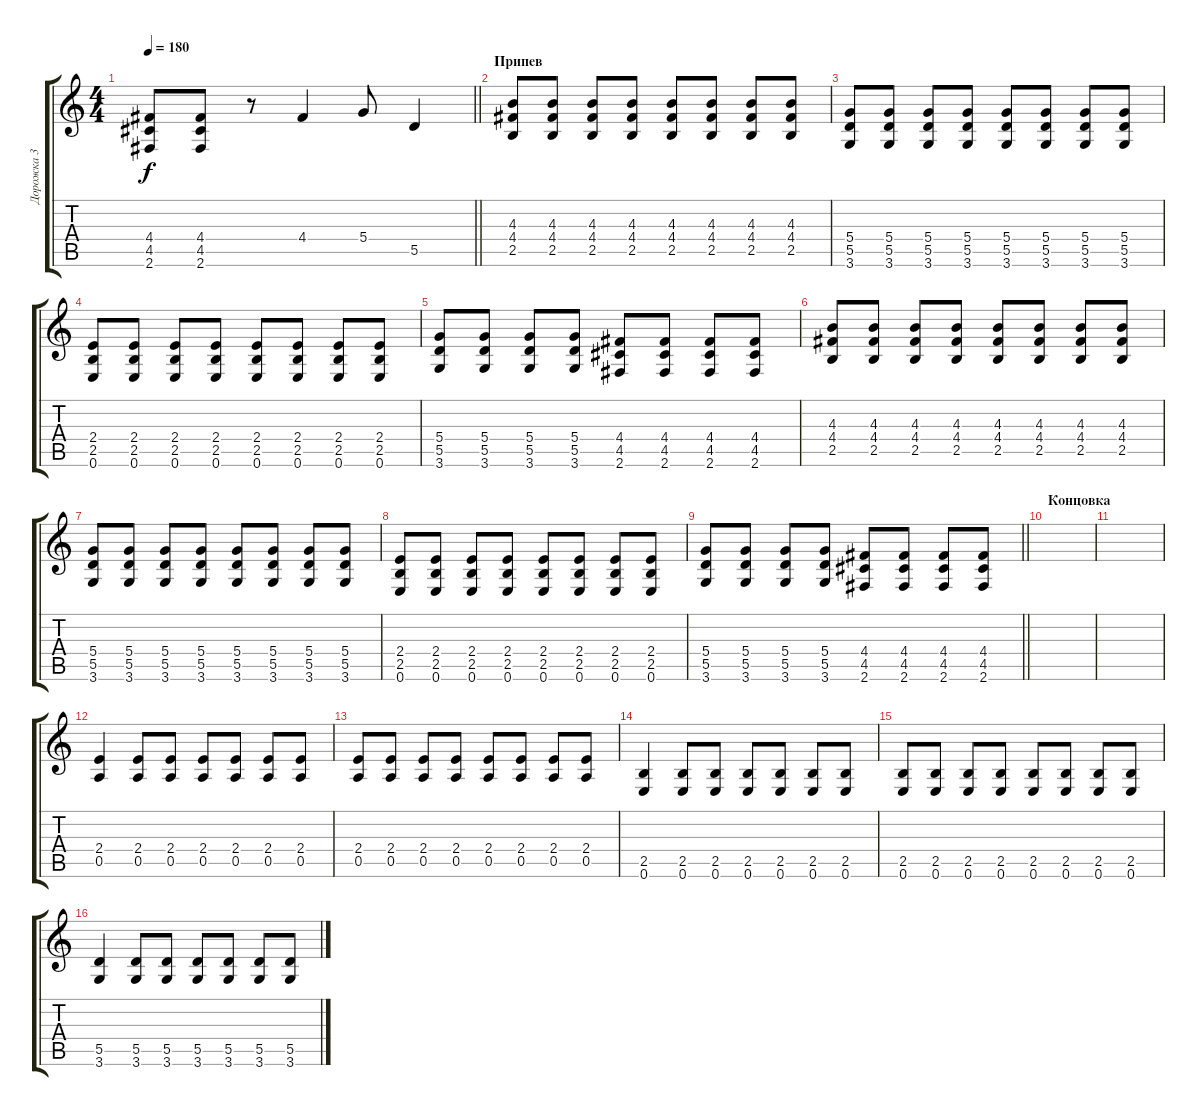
\track ("Дорожка 3" "Дорожка 3") {instrument distortionguitar}
\staff {score tabs}
\tuning (E4 B3 G3 D3 A2 E2) {hide}
\ts (4 4)
\tempo 180
\clef g2
\barLineRight lightlight
\ks c
(4.4 4.5 2.6).8{dy f} (4.4 4.5 2.6).8 r.8 4.4.4 5.4.8 5.5.4 |
\section ("" "Припев")
(4.3 4.4 2.5).8 (4.3 4.4 2.5).8 (4.3 4.4 2.5).8 (4.3 4.4 2.5).8 (4.3 4.4 2.5).8 (4.3 4.4 2.5).8 (4.3 4.4 2.5).8 (4.3 4.4 2.5).8 |
(5.4 5.5 3.6).8 (5.4 5.5 3.6).8 (5.4 5.5 3.6).8 (5.4 5.5 3.6).8 (5.4 5.5 3.6).8 (5.4 5.5 3.6).8 (5.4 5.5 3.6).8 (5.4 5.5 3.6).8 |
(2.4 2.5 0.6).8 (2.4 2.5 0.6).8 (2.4 2.5 0.6).8 (2.4 2.5 0.6).8 (2.4 2.5 0.6).8 (2.4 2.5 0.6).8 (2.4 2.5 0.6).8 (2.4 2.5 0.6).8 |
(5.4 5.5 3.6).8 (5.4 5.5 3.6).8 (5.4 5.5 3.6).8 (5.4 5.5 3.6).8 (4.4 4.5 2.6).8 (4.4 4.5 2.6).8 (4.4 4.5 2.6).8 (4.4 4.5 2.6).8 |
(4.3 4.4 2.5).8 (4.3 4.4 2.5).8 (4.3 4.4 2.5).8 (4.3 4.4 2.5).8 (4.3 4.4 2.5).8 (4.3 4.4 2.5).8 (4.3 4.4 2.5).8 (4.3 4.4 2.5).8 |
(5.4 5.5 3.6).8 (5.4 5.5 3.6).8 (5.4 5.5 3.6).8 (5.4 5.5 3.6).8 (5.4 5.5 3.6).8 (5.4 5.5 3.6).8 (5.4 5.5 3.6).8 (5.4 5.5 3.6).8 |
(2.4 2.5 0.6).8 (2.4 2.5 0.6).8 (2.4 2.5 0.6).8 (2.4 2.5 0.6).8 (2.4 2.5 0.6).8 (2.4 2.5 0.6).8 (2.4 2.5 0.6).8 (2.4 2.5 0.6).8 |
\barLineRight lightlight
(5.4 5.5 3.6).8 (5.4 5.5 3.6).8 (5.4 5.5 3.6).8 (5.4 5.5 3.6).8 (4.4 4.5 2.6).8 (4.4 4.5 2.6).8 (4.4 4.5 2.6).8 (4.4 4.5 2.6).8 |
\section ("" "Концовка")
|
|
(2.4 0.5).4 (2.4 0.5).8 (2.4 0.5).8 (2.4 0.5).8 (2.4 0.5).8 (2.4 0.5).8 (2.4 0.5).8 |
(2.4 0.5).8 (2.4 0.5).8 (2.4 0.5).8 (2.4 0.5).8 (2.4 0.5).8 (2.4 0.5).8 (2.4 0.5).8 (2.4 0.5).8 |
(2.5 0.6).4 (2.5 0.6).8 (2.5 0.6).8 (2.5 0.6).8 (2.5 0.6).8 (2.5 0.6).8 (2.5 0.6).8 |
(2.5 0.6).8 (2.5 0.6).8 (2.5 0.6).8 (2.5 0.6).8 (2.5 0.6).8 (2.5 0.6).8 (2.5 0.6).8 (2.5 0.6).8 |
(5.5 3.6).4 (5.5 3.6).8 (5.5 3.6).8 (5.5 3.6).8 (5.5 3.6).8 (5.5 3.6).8 (5.5 3.6).8
